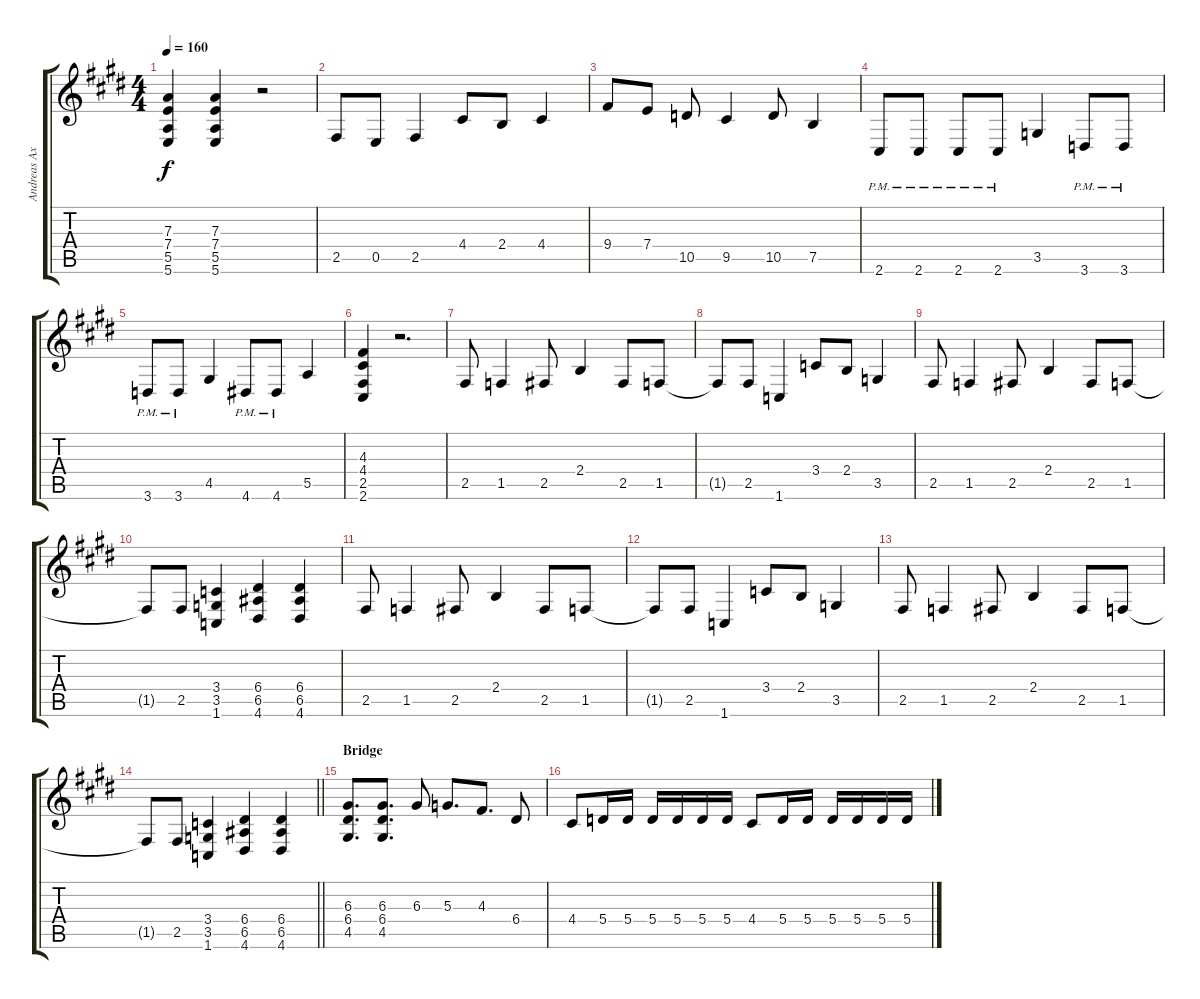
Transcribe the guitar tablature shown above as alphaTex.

\track ("Andreas Axelsson" "Andreas Ax") {instrument distortionguitar}
\staff {score tabs}
\tuning (B3 Gb3 D3 A2 E2 B1) {hide}
\ts (4 4)
\tempo 160
\clef g2
\ks e
(7.3 7.4 5.5 5.6).4{dy f} (7.3 7.4 5.5 5.6).4 r.2 |
2.5.8 0.5.8 2.5.4 4.4.8 2.4.8 4.4.4 |
9.4.8 7.4.8 10.5.8 9.5.4 10.5.8 7.5.4 |
2.6{pm}.8 2.6{pm}.8 2.6{pm}.8 2.6{pm}.8 3.5.4 3.6{pm}.8 3.6{pm}.8 |
3.6{pm}.8 3.6{pm}.8 4.5.4 4.6{pm}.8 4.6{pm}.8 5.5.4 |
(4.3 4.4 2.5 2.6).4 r.2{d} |
2.5.8 1.5.4 2.5.8 2.4.4 2.5.8 1.5.8 |
1.5{t}.8 2.5.8 1.6.4 3.4.8 2.4.8 3.5.4 |
2.5.8 1.5.4 2.5.8 2.4.4 2.5.8 1.5.8 |
1.5{t}.8 2.5.8 (3.4 3.5 1.6).4 (6.4 6.5 4.6).4 (6.4 6.5 4.6).4 |
2.5.8 1.5.4 2.5.8 2.4.4 2.5.8 1.5.8 |
1.5{t}.8 2.5.8 1.6.4 3.4.8 2.4.8 3.5.4 |
2.5.8 1.5.4 2.5.8 2.4.4 2.5.8 1.5.8 |
\barLineRight lightlight
1.5{t}.8 2.5.8 (3.4 3.5 1.6).4 (6.4 6.5 4.6).4 (6.4 6.5 4.6).4 |
\section ("" "Bridge")
(6.3 6.4 4.5).8{d} (6.3 6.4 4.5).8{d} 6.3.8 5.3.8{d} 4.3.8{d} 6.4.8 |
4.4.8 5.4.16 5.4.16 5.4.16 5.4.16 5.4.16 5.4.16 4.4.8 5.4.16 5.4.16 5.4.16 5.4.16 5.4.16 5.4.16
